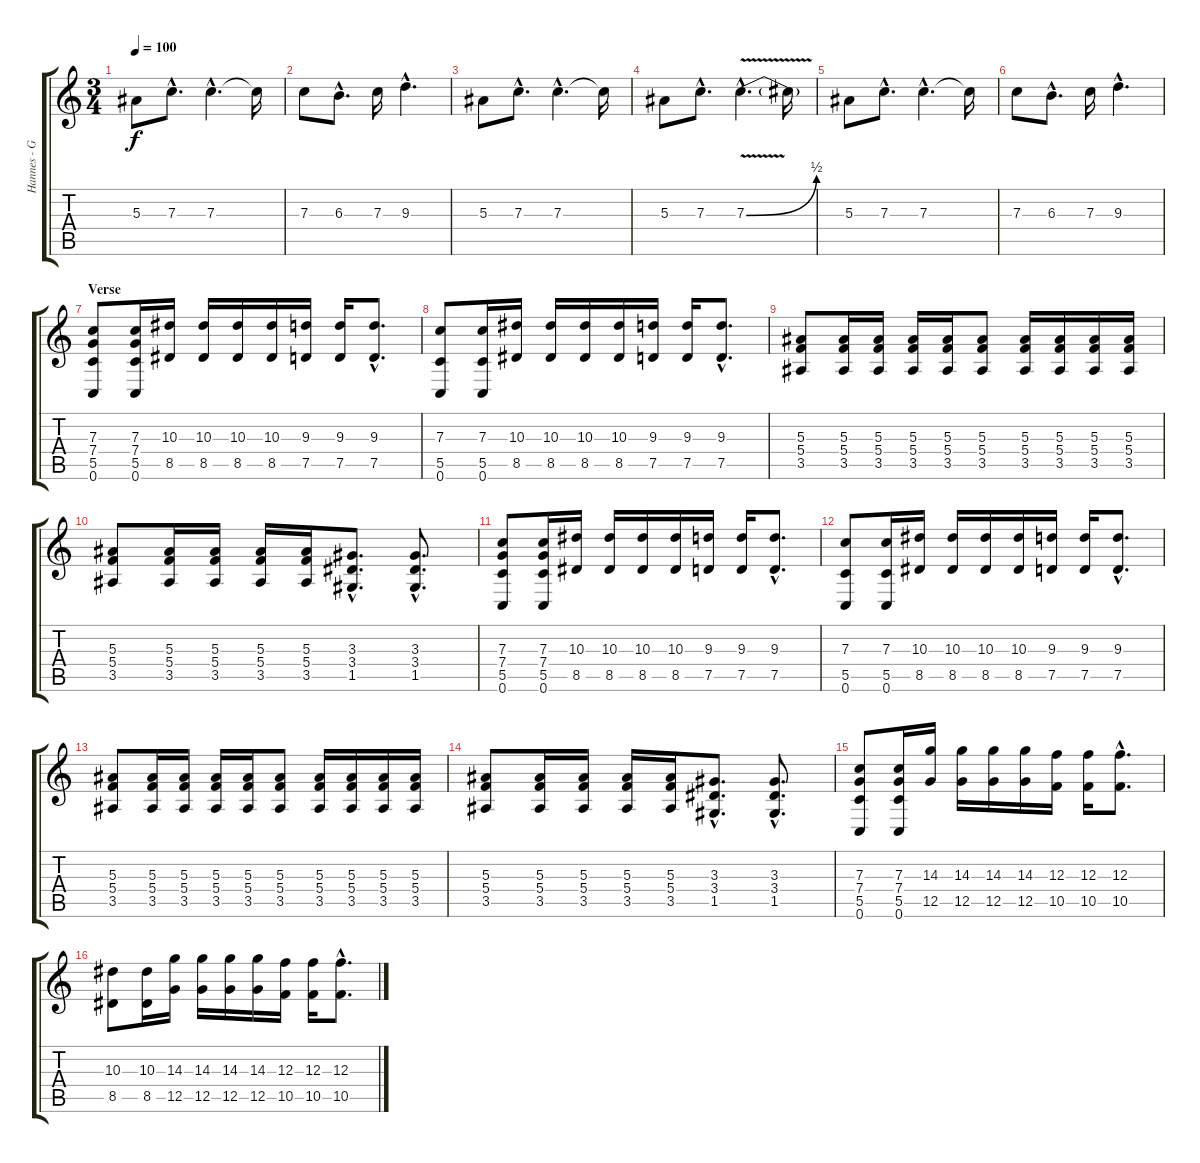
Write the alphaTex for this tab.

\track ("Hannes - Guitar" "Hannes - G") {instrument distortionguitar}
\staff {score tabs}
\tuning (D4 A3 F3 C3 G2 C2) {hide}
\ts (3 4)
\tempo 100
\clef g2
\ks c
5.3.8{dy f} 7.3{hac}.8{d} 7.3{hac}.4{d} 7.3{t}.16 |
7.3.8 6.3{hac}.8{d} 7.3.16 9.3{hac}.4{d} |
5.3.8 7.3{hac}.8{d} 7.3{hac}.4{d} 7.3{t}.16 |
5.3.8 7.3{hac}.8{d} 7.3{be (bend 0 0 60 2) v hac}.4{d} 7.3{t}.16 |
5.3.8 7.3{hac}.8{d} 7.3{hac}.4{d} 7.3{t}.16 |
7.3.8 6.3{hac}.8{d} 7.3.16 9.3{hac}.4{d} |
\section ("" "Verse")
(7.3 7.4 5.5 0.6).8 (7.3 7.4 5.5 0.6).16 (10.3 8.5).16 (10.3 8.5).16 (10.3 8.5).16 (10.3 8.5).16 (9.3 7.5).16 (9.3 7.5).16 (9.3{hac} 7.5{hac}).8{d} |
(7.3 5.5 0.6).8 (7.3 5.5 0.6).16 (10.3 8.5).16 (10.3 8.5).16 (10.3 8.5).16 (10.3 8.5).16 (9.3 7.5).16 (9.3 7.5).16 (9.3{hac} 7.5{hac}).8{d} |
(5.3 5.4 3.5).8 (5.3 5.4 3.5).16 (5.3 5.4 3.5).16 (5.3 5.4 3.5).16 (5.3 5.4 3.5).16 (5.3 5.4 3.5).8 (5.3 5.4 3.5).16 (5.3 5.4 3.5).16 (5.3 5.4 3.5).16 (5.3 5.4 3.5).16 |
(5.3 5.4 3.5).8 (5.3 5.4 3.5).16 (5.3 5.4 3.5).16 (5.3 5.4 3.5).16 (5.3 5.4 3.5).16 (3.3{hac} 3.4{hac} 1.5{hac}).8{d} (3.3{hac} 3.4{hac} 1.5{hac}).8{d} |
(7.3 7.4 5.5 0.6).8 (7.3 7.4 5.5 0.6).16 (10.3 8.5).16 (10.3 8.5).16 (10.3 8.5).16 (10.3 8.5).16 (9.3 7.5).16 (9.3 7.5).16 (9.3{hac} 7.5{hac}).8{d} |
(7.3 5.5 0.6).8 (7.3 5.5 0.6).16 (10.3 8.5).16 (10.3 8.5).16 (10.3 8.5).16 (10.3 8.5).16 (9.3 7.5).16 (9.3 7.5).16 (9.3{hac} 7.5{hac}).8{d} |
(5.3 5.4 3.5).8 (5.3 5.4 3.5).16 (5.3 5.4 3.5).16 (5.3 5.4 3.5).16 (5.3 5.4 3.5).16 (5.3 5.4 3.5).8 (5.3 5.4 3.5).16 (5.3 5.4 3.5).16 (5.3 5.4 3.5).16 (5.3 5.4 3.5).16 |
(5.3 5.4 3.5).8 (5.3 5.4 3.5).16 (5.3 5.4 3.5).16 (5.3 5.4 3.5).16 (5.3 5.4 3.5).16 (3.3{hac} 3.4{hac} 1.5{hac}).8{d} (3.3{hac} 3.4{hac} 1.5{hac}).8{d} |
(7.3 7.4 5.5 0.6).8 (7.3 7.4 5.5 0.6).16 (14.3 12.5).16 (14.3 12.5).16 (14.3 12.5).16 (14.3 12.5).16 (12.3 10.5).16 (12.3 10.5).16 (12.3{hac} 10.5{hac}).8{d} |
(10.3 8.5).8 (10.3 8.5).16 (14.3 12.5).16 (14.3 12.5).16 (14.3 12.5).16 (14.3 12.5).16 (12.3 10.5).16 (12.3 10.5).16 (12.3{hac} 10.5{hac}).8{d}
